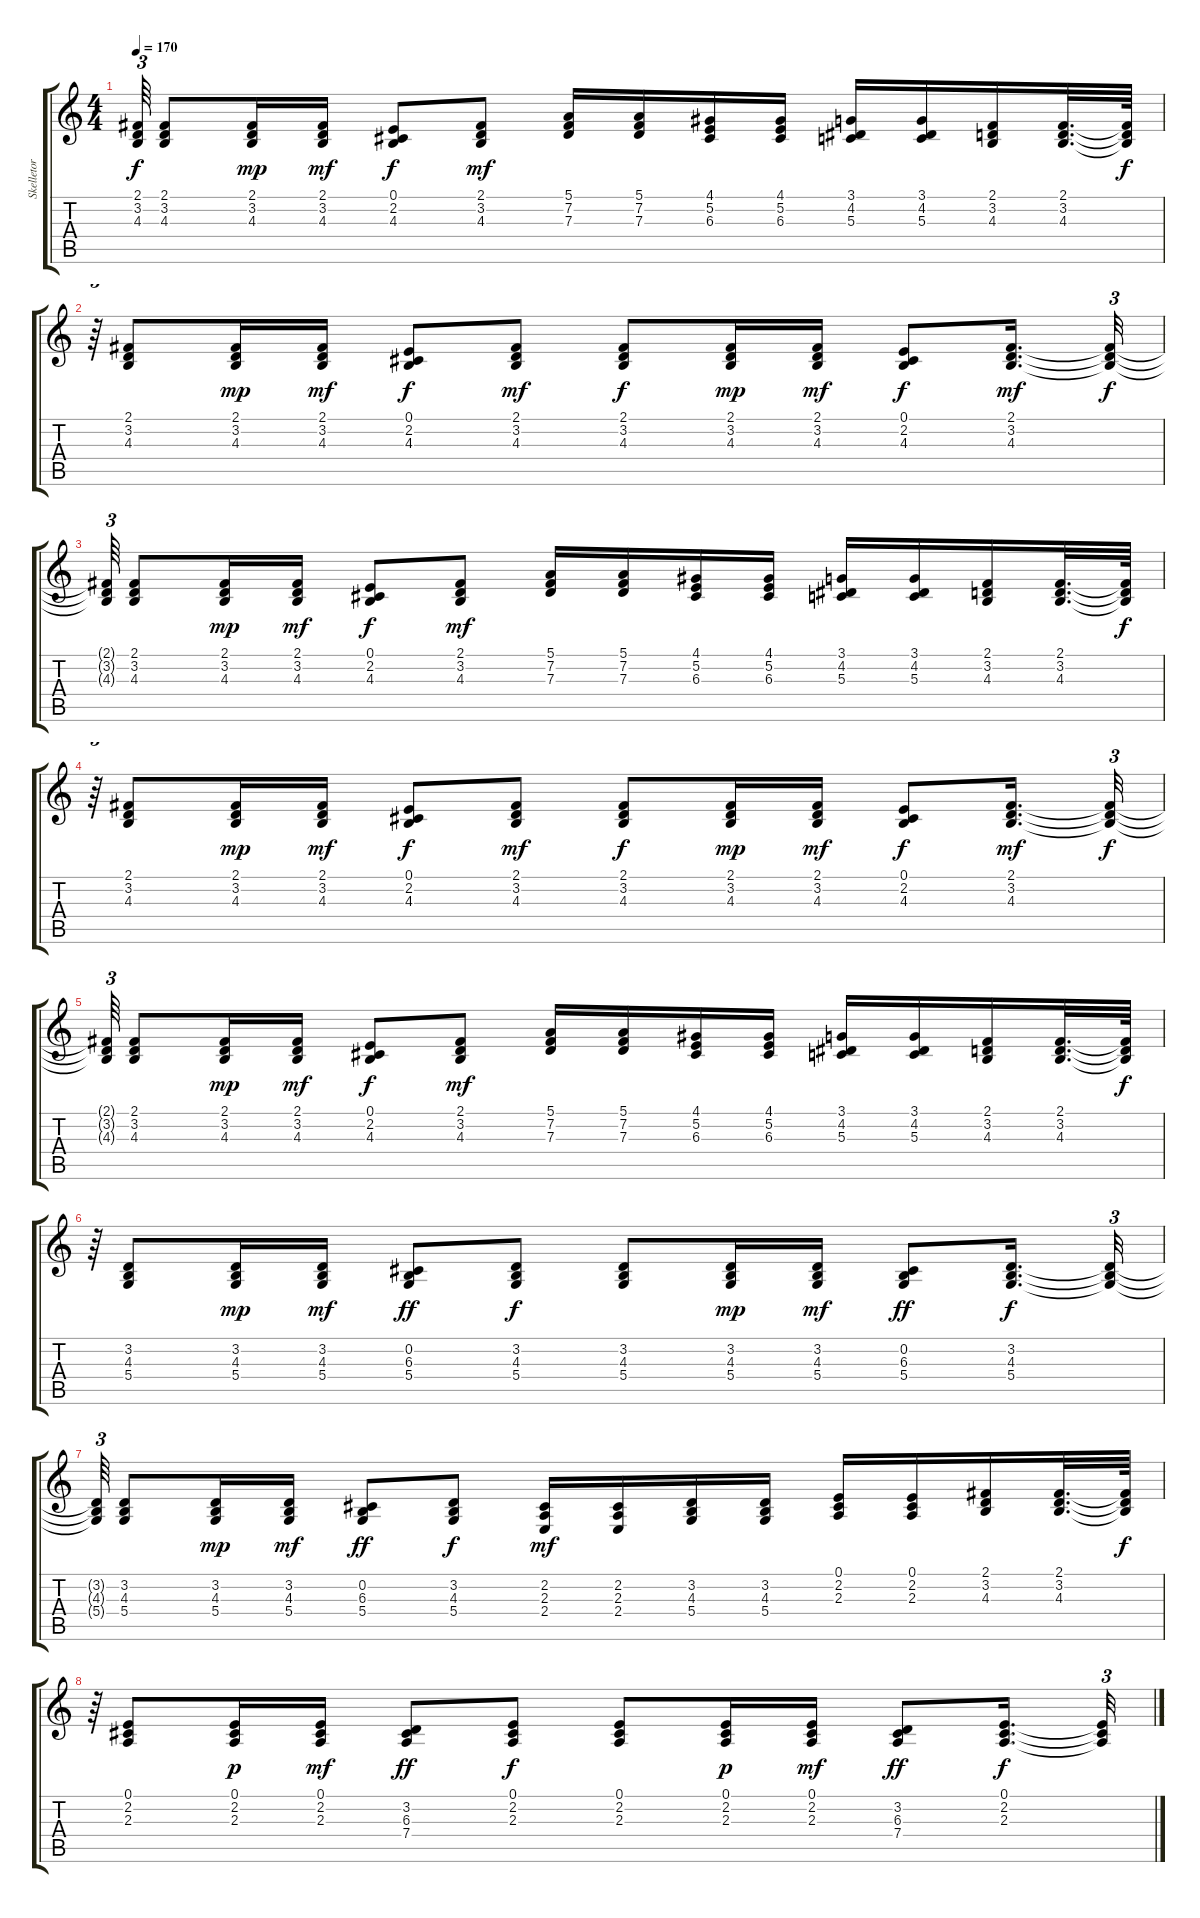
\track ("Skelletor" "Skelletor") {instrument harpsichord}
\staff {score tabs}
\tuning (E4 B3 G3 D3 A2 E2) {hide}
\ts (4 4)
\tempo 170
\clef g2
\ks c
(2.1{t} 3.2{t} 4.3{t}).64{tu (3 2) dy f} (2.1 3.2 4.3).8 (2.1 3.2 4.3).16{dy mp} (2.1 3.2 4.3).16{dy mf} (0.1 2.2 4.3).8{dy f} (2.1 3.2 4.3).8{dy mf} (5.1 7.2 7.3).16 (5.1 7.2 7.3).16 (4.1 5.2 6.3).16 (4.1 5.2 6.3).16 (3.1 4.2 5.3).16 (3.1 4.2 5.3).16 (2.1 3.2 4.3).16 (2.1 3.2 4.3).32{d} (2.1{t} 3.2{t} 4.3{t}).64{dy f} |
r.64{tu (3 2)} (2.1 3.2 4.3).8 (2.1 3.2 4.3).16{dy mp} (2.1 3.2 4.3).16{dy mf} (0.1 2.2 4.3).8{dy f} (2.1 3.2 4.3).8{dy mf} (2.1 3.2 4.3).8{dy f} (2.1 3.2 4.3).16{dy mp} (2.1 3.2 4.3).16{dy mf} (0.1 2.2 4.3).8{dy f} (2.1 3.2 4.3).16{d dy mf} (2.1{t} 3.2{t} 4.3{t}).32{tu (3 2) dy f} |
(2.1{t} 3.2{t} 4.3{t}).64{tu (3 2)} (2.1 3.2 4.3).8 (2.1 3.2 4.3).16{dy mp} (2.1 3.2 4.3).16{dy mf} (0.1 2.2 4.3).8{dy f} (2.1 3.2 4.3).8{dy mf} (5.1 7.2 7.3).16 (5.1 7.2 7.3).16 (4.1 5.2 6.3).16 (4.1 5.2 6.3).16 (3.1 4.2 5.3).16 (3.1 4.2 5.3).16 (2.1 3.2 4.3).16 (2.1 3.2 4.3).32{d} (2.1{t} 3.2{t} 4.3{t}).64{dy f} |
r.64{tu (3 2)} (2.1 3.2 4.3).8 (2.1 3.2 4.3).16{dy mp} (2.1 3.2 4.3).16{dy mf} (0.1 2.2 4.3).8{dy f} (2.1 3.2 4.3).8{dy mf} (2.1 3.2 4.3).8{dy f} (2.1 3.2 4.3).16{dy mp} (2.1 3.2 4.3).16{dy mf} (0.1 2.2 4.3).8{dy f} (2.1 3.2 4.3).16{d dy mf} (2.1{t} 3.2{t} 4.3{t}).32{tu (3 2) dy f} |
(2.1{t} 3.2{t} 4.3{t}).64{tu (3 2)} (2.1 3.2 4.3).8 (2.1 3.2 4.3).16{dy mp} (2.1 3.2 4.3).16{dy mf} (0.1 2.2 4.3).8{dy f} (2.1 3.2 4.3).8{dy mf} (5.1 7.2 7.3).16 (5.1 7.2 7.3).16 (4.1 5.2 6.3).16 (4.1 5.2 6.3).16 (3.1 4.2 5.3).16 (3.1 4.2 5.3).16 (2.1 3.2 4.3).16 (2.1 3.2 4.3).32{d} (2.1{t} 3.2{t} 4.3{t}).64{dy f} |
r.64{tu (3 2)} (3.2 4.3 5.4).8 (3.2 4.3 5.4).16{dy mp} (3.2 4.3 5.4).16{dy mf} (0.2 6.3 5.4).8{dy ff} (3.2 4.3 5.4).8{dy f} (3.2 4.3 5.4).8 (3.2 4.3 5.4).16{dy mp} (3.2 4.3 5.4).16{dy mf} (0.2 6.3 5.4).8{dy ff} (3.2 4.3 5.4).16{d dy f} (3.2{t} 4.3{t} 5.4{t}).32{tu (3 2)} |
(3.2{t} 4.3{t} 5.4{t}).64{tu (3 2)} (3.2 4.3 5.4).8 (3.2 4.3 5.4).16{dy mp} (3.2 4.3 5.4).16{dy mf} (0.2 6.3 5.4).8{dy ff} (3.2 4.3 5.4).8{dy f} (2.2 2.3 2.4).16{dy mf} (2.2 2.3 2.4).16 (3.2 4.3 5.4).16 (3.2 4.3 5.4).16 (0.1 2.2 2.3).16 (0.1 2.2 2.3).16 (2.1 3.2 4.3).16 (2.1 3.2 4.3).32{d} (2.1{t} 3.2{t} 4.3{t}).64{dy f} |
r.64{tu (3 2)} (0.1 2.2 2.3).8 (0.1 2.2 2.3).16{dy p} (0.1 2.2 2.3).16{dy mf} (3.2 6.3 7.4).8{dy ff} (0.1 2.2 2.3).8{dy f} (0.1 2.2 2.3).8 (0.1 2.2 2.3).16{dy p} (0.1 2.2 2.3).16{dy mf} (3.2 6.3 7.4).8{dy ff} (0.1 2.2 2.3).16{d dy f} (0.1{t} 2.2{t} 2.3{t}).32{tu (3 2)}
